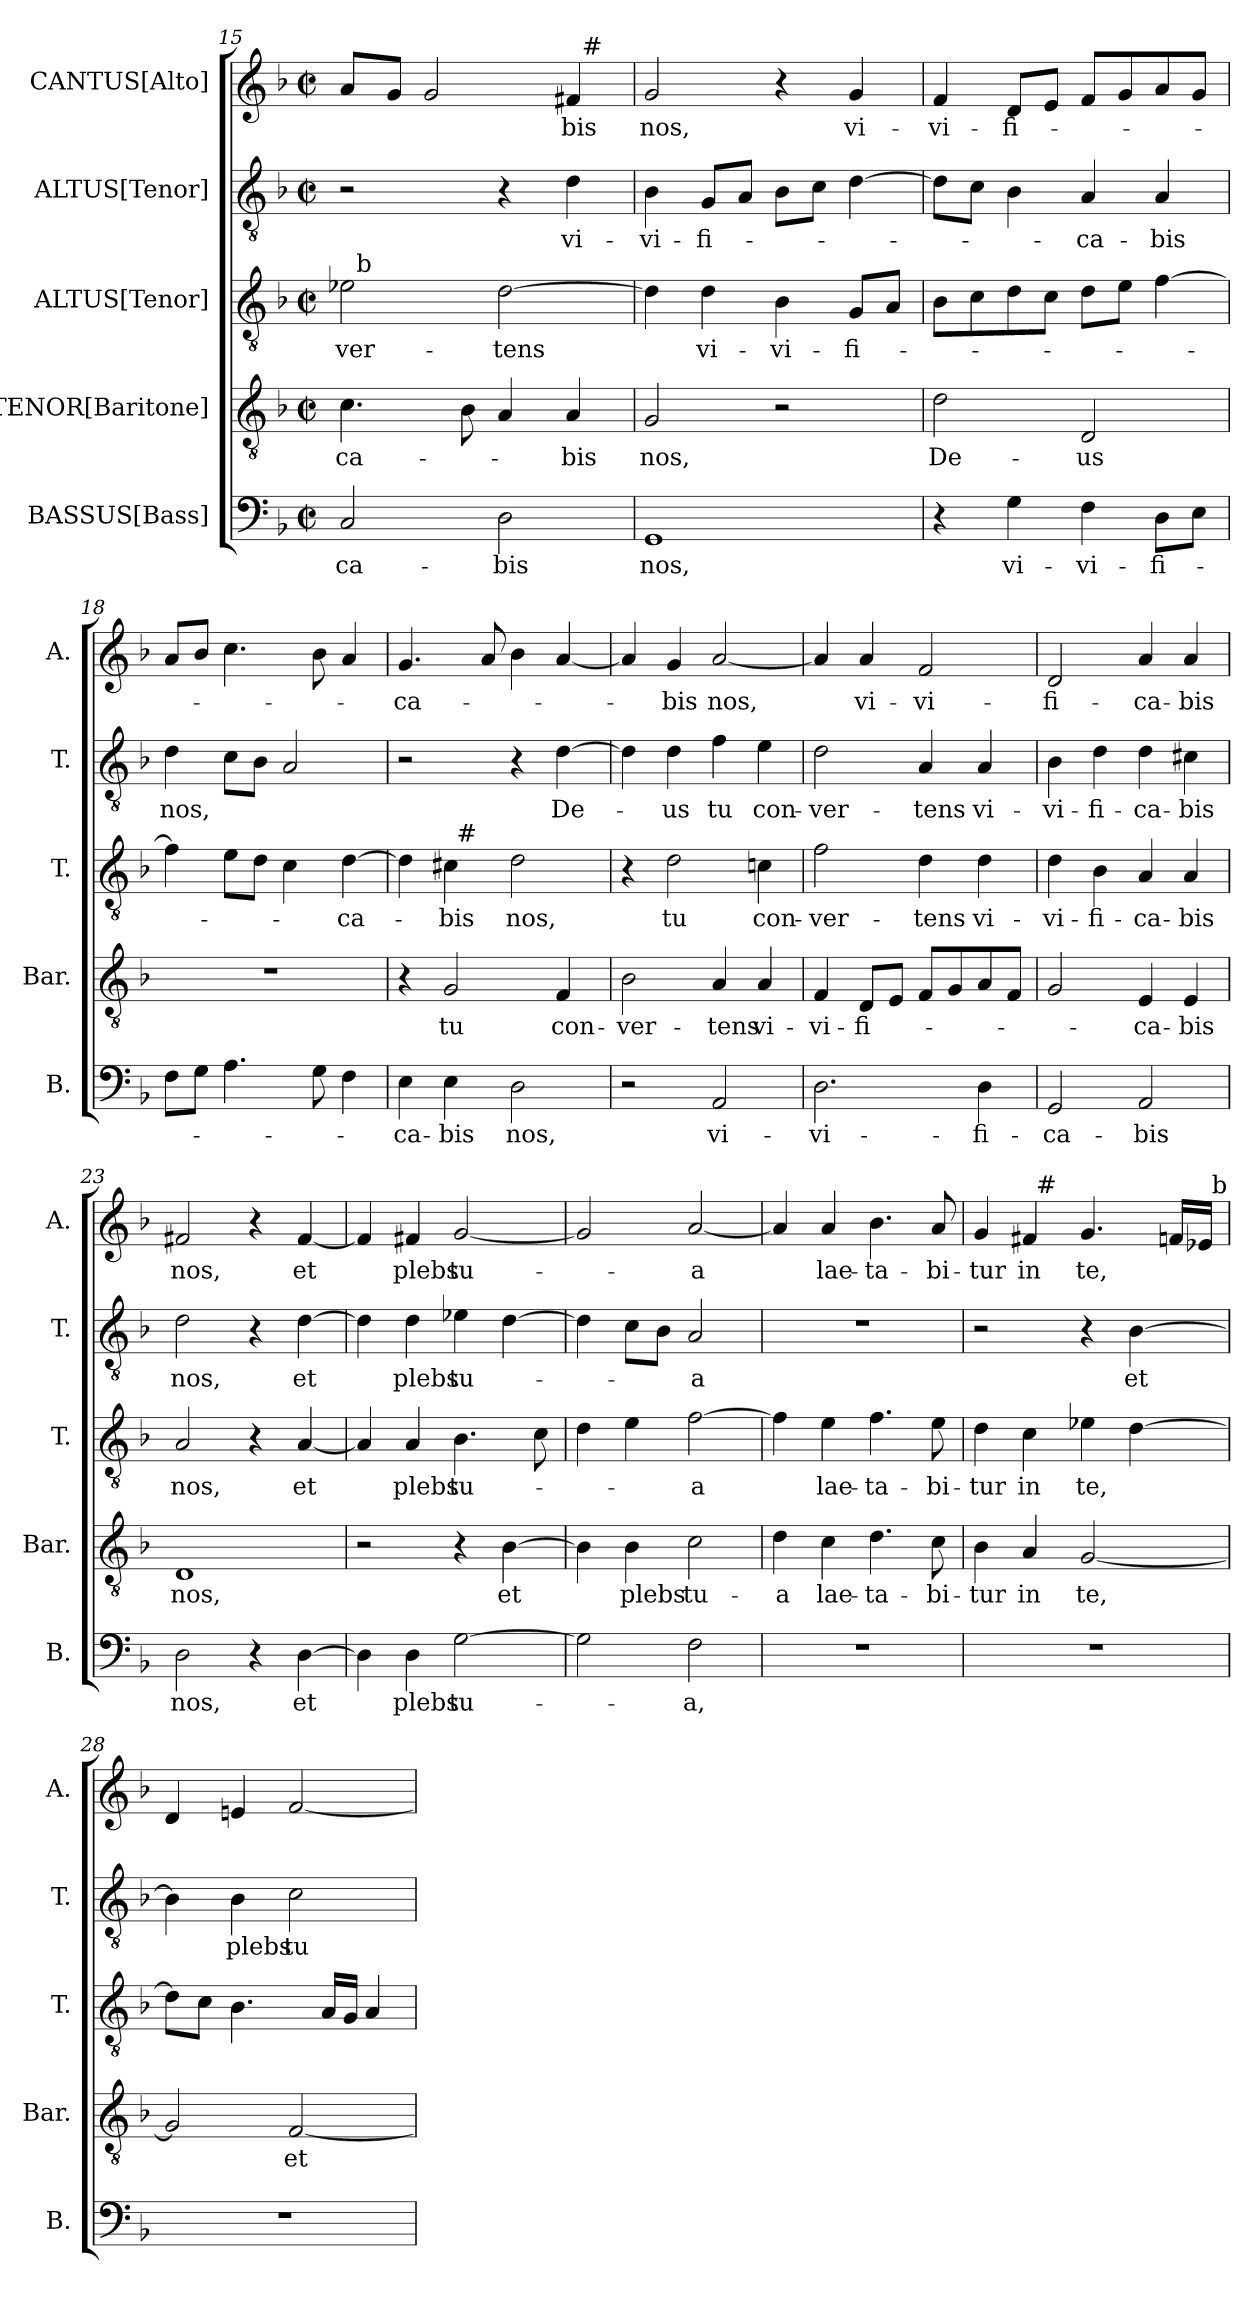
**kern	**text	**kern	**text	**kern	**text	**kern	**text	**kern	**text
*part5	*part5	*part4	*part4	*part3	*part3	*part2	*part2	*part1	*part1
*staff5	*staff5	*staff4	*staff4	*staff3	*staff3	*staff2	*staff2	*staff1	*staff1
*I"BASSUS[Bass]	*	*I"TENOR[Baritone]	*	*I"ALTUS[Tenor]	*	*I"ALTUS[Tenor]	*	*I"CANTUS[Alto]	*
*I'B.	*	*I'Bar.	*	*I'T.	*	*I'T.	*	*I'A.	*
!!LO:PB:g=z
*clefF4	*	*clefGv2	*	*clefGv2	*	*clefGv2	*	*clefG2	*
*	*	*ITrd7c12	*	*ITrd7c12	*	*ITrd7c12	*	*	*
*k[b-]	*	*k[b-]	*	*k[b-]	*	*k[b-]	*	*k[b-]	*
*F:	*	*F:	*	*F:	*	*F:	*	*F:	*
*M2/2	*	*M2/2	*	*M2/2	*	*M2/2	*	*M2/2	*
*met(c|)	*	*met(c|)	*	*met(c|)	*	*met(c|)	*	*met(c|)	*
=15	=15	=15	=15	=15	=15	=15	=15	=15	=15
!	!LO:LY:b	!	!LO:LY:b	!	!LO:LY:b	!	!	!	!
*	*	*	*	*^	*	*	*	*^	*
2C/	-ca-	4.C\	-ca-	2E-\	32ryy	-ver-	2r	.	8a/L	2ryy	.
!	!	!	!	!	!LO:TX:a:t=b	!	!	!	!	!	!
.	.	.	.	.	2ryy	.	.	.	.	.	.
.	.	.	.	.	.	.	.	.	8g/J	.	.
.	.	.	.	.	.	.	.	.	2g/	.	.
.	.	8BB-\	.	.	.	.	.	.	.	.	.
!	!LO:LY:b	!	!	!	!	!LO:LY:b	!	!	!	!	!
2D\	-bis	4AA/	.	[>2D\	.	-tens	4r	.	.	4ryy	.
.	.	.	.	.	4...ryy	.	.	.	.	.	.
!	!	!	!LO:LY:b	!	!	!	!	!LO:LY:b	!	!	!LO:LY:b
.	.	4AA/	-bis	.	.	.	4D\	vi-	4f#/	32ryy	-bis
!	!	!	!	!	!	!	!	!	!	!LO:TX:a:t=#	!
.	.	.	.	.	.	.	.	.	.	8..ryy	.
=16	=16	=16	=16	=16	=16	=16	=16	=16	=16	=16	=16
!	!LO:LY:b	!	!LO:LY:b	!	!	!	!	!LO:LY:b	!	!	!LO:LY:b
*	*	*	*	*v	*v	*	*	*	*v	*v	*
1GG	nos,	2GG/	nos,	4D\]	.	4BB-\	-vi-	2g/	nos,
!	!	!	!	!	!LO:LY:b	!	!LO:LY:b	!	!
.	.	.	.	4D\	vi-	8GG/L	-fi-	.	.
.	.	.	.	.	.	8AA/J	.	.	.
!	!	!	!	!	!LO:LY:b	!	!	!	!
.	.	2r	.	4BB-\	-vi-	8BB-\L	.	4r	.
.	.	.	.	.	.	8C\J	.	.	.
!	!	!	!	!	!LO:LY:b	!	!	!	!LO:LY:b
.	.	.	.	8GG/L	-fi-	[>4D\	.	4g/	vi-
.	.	.	.	8AA/J	.	.	.	.	.
=17	=17	=17	=17	=17	=17	=17	=17	=17	=17
!	!	!	!LO:LY:b	!	!	!	!	!	!LO:LY:b
4r	.	2D\	De-	8BB-\L	.	8D\L]	.	4f/	-vi-
.	.	.	.	8C\	.	8C\J	.	.	.
!	!LO:LY:b	!	!	!	!	!	!	!	!LO:LY:b
4G\	vi-	.	.	8D\	.	4BB-\	.	8d/L	-fi-
.	.	.	.	8C\J	.	.	.	8e/J	.
!	!LO:LY:b	!	!LO:LY:b	!	!	!	!LO:LY:b	!	!
4F\	-vi-	2DD/	-us	8D\L	.	4AA/	-ca-	8f/L	.
.	.	.	.	8E\J	.	.	.	8g/	.
!	!LO:LY:b	!	!	!	!	!	!LO:LY:b	!	!
8D\L	-fi-	.	.	[>4F\	.	4AA/	-bis	8a/	.
8E\J	.	.	.	.	.	.	.	8g/J	.
=18	=18	=18	=18	=18	=18	=18	=18	=18	=18
!	!	!	!	!	!	!	!LO:LY:b	!	!
8F\L	.	1r	.	4F\]	.	4D\	nos,	8a/L	.
8G\J	.	.	.	.	.	.	.	8b-/J	.
4.A\	.	.	.	8E\L	.	8C\L	.	4.cc\	.
.	.	.	.	8D\J	.	8BB-\J	.	.	.
.	.	.	.	4C\	.	2AA/	.	.	.
8G\	.	.	.	.	.	.	.	8b-\	.
!	!	!	!	!	!LO:LY:b	!	!	!	!
4F\	.	.	.	[>4D\	-ca-	.	.	4a/	.
=19	=19	=19	=19	=19	=19	=19	=19	=19	=19
!	!LO:LY:b	!	!	!	!	!	!	!	!LO:LY:b
*	*	*	*	*^	*	*	*	*	*
4E\	-ca-	4r	.	4D\]	4ryy	.	2r	.	4.g/	-ca-
!	!LO:LY:b	!	!LO:LY:b	!	!	!LO:LY:b	!	!	!	!
4E\	-bis	2GG/	tu	4C#\	32ryy	-bis	.	.	.	.
!	!	!	!	!	!LO:TX:a:t=#	!	!	!	!	!
.	.	.	.	.	2ryy	.	.	.	.	.
.	.	.	.	.	.	.	.	.	8a/	.
!	!LO:LY:b	!	!	!	!	!LO:LY:b	!	!	!	!
2D\	nos,	.	.	2D\	.	nos,	4r	.	4b-\	.
!	!	!	!LO:LY:b	!	!	!	!	!LO:LY:b	!	!
.	.	4FF/	con-	.	.	.	[>4D\	De-	[<4a/	.
.	.	.	.	.	8..ryy	.	.	.	.	.
=20	=20	=20	=20	=20	=20	=20	=20	=20	=20	=20
!	!	!	!LO:LY:b	!	!	!	!	!	!	!
*	*	*	*	*v	*v	*	*	*	*	*
2r	.	2BB-\	-ver-	4r	.	4D\]	.	4a/]	.
!	!	!	!	!	!LO:LY:b	!	!LO:LY:b	!	!LO:LY:b
.	.	.	.	2D\	tu	4D\	-us	4g/	-bis
!	!LO:LY:b	!	!LO:LY:b	!	!	!	!LO:LY:b	!	!LO:LY:b
2AA/	vi-	4AA/	-tens	.	.	4F\	tu	[<2a/	nos,
!	!	!	!LO:LY:b	!	!LO:LY:b	!	!LO:LY:b	!	!
.	.	4AA/	vi-	4Cn\	con-	4E\	con-	.	.
=21	=21	=21	=21	=21	=21	=21	=21	=21	=21
!	!LO:LY:b	!	!LO:LY:b	!	!LO:LY:b	!	!LO:LY:b	!	!
2.D\	-vi-	4FF/	-vi-	2F\	-ver-	2D\	-ver-	4a/]	.
!	!	!	!LO:LY:b	!	!	!	!	!	!LO:LY:b
.	.	8DD/L	-fi-	.	.	.	.	4a/	vi-
.	.	8EE/J	.	.	.	.	.	.	.
!	!	!	!	!	!LO:LY:b	!	!LO:LY:b	!	!LO:LY:b
.	.	8FF/L	.	4D\	-tens	4AA/	-tens	2f/	-vi-
.	.	8GG/	.	.	.	.	.	.	.
!	!LO:LY:b	!	!	!	!LO:LY:b	!	!LO:LY:b	!	!
4D\	-fi-	8AA/	.	4D\	vi-	4AA/	vi-	.	.
.	.	8FF/J	.	.	.	.	.	.	.
!!LO:LB:g=z
=22	=22	=22	=22	=22	=22	=22	=22	=22	=22
!	!LO:LY:b	!	!	!	!LO:LY:b	!	!LO:LY:b	!	!LO:LY:b
2GG/	-ca-	2GG/	.	4D\	-vi-	4BB-\	-vi-	2d/	-fi-
!	!	!	!	!	!LO:LY:b	!	!LO:LY:b	!	!
.	.	.	.	4BB-\	-fi-	4D\	-fi-	.	.
!	!LO:LY:b	!	!LO:LY:b	!	!LO:LY:b	!	!LO:LY:b	!	!LO:LY:b
2AA/	-bis	4EE/	-ca-	4AA/	-ca-	4D\	-ca-	4a/	-ca-
!	!	!	!LO:LY:b	!	!LO:LY:b	!	!LO:LY:b	!	!LO:LY:b
.	.	4EE/	-bis	4AA/	-bis	4C#X\	-bis	4a/	-bis
=23	=23	=23	=23	=23	=23	=23	=23	=23	=23
!	!LO:LY:b	!	!LO:LY:b	!	!LO:LY:b	!	!LO:LY:b	!	!LO:LY:b
2D\	nos,	1DD	nos,	2AA/	nos,	2D\	nos,	2f#X/	nos,
4r	.	.	.	4r	.	4r	.	4r	.
!	!LO:LY:b	!	!	!	!LO:LY:b	!	!LO:LY:b	!	!LO:LY:b
[>4D\	et	.	.	[<4AA/	et	[>4D\	et	[<4f#/	et
=24	=24	=24	=24	=24	=24	=24	=24	=24	=24
4D\]	.	2r	.	4AA/]	.	4D\]	.	4f#/]	.
!	!LO:LY:b	!	!	!	!LO:LY:b	!	!LO:LY:b	!	!LO:LY:b
4D\	plebs	.	.	4AA/	plebs	4D\	plebs	4f#X/	plebs
!	!LO:LY:b	!	!	!	!LO:LY:b	!	!LO:LY:b	!	!LO:LY:b
[>2G\	tu-	4r	.	4.BB-\	tu-	4E-X\	tu-	[<2g/	tu-
!	!	!	!LO:LY:b	!	!	!	!	!	!
.	.	[>4BB-\	et	.	.	[>4D\	.	.	.
.	.	.	.	8C\	.	.	.	.	.
=25	=25	=25	=25	=25	=25	=25	=25	=25	=25
2G\]	.	4BB-\]	.	4D\	.	4D\]	.	2g/]	.
!	!	!	!LO:LY:b	!	!	!	!	!	!
.	.	4BB-\	plebs	4E\	.	8C\L	.	.	.
.	.	.	.	.	.	8BB-\J	.	.	.
!	!LO:LY:b	!	!LO:LY:b	!	!LO:LY:b	!	!LO:LY:b	!	!LO:LY:b
2F\	-a,	2C\	tu-	[>2F\	-a	2AA/	-a	[<2a/	-a
=26	=26	=26	=26	=26	=26	=26	=26	=26	=26
!	!	!	!LO:LY:b	!	!	!	!	!	!
1r	.	4D\	-a	4F\]	.	1r	.	4a/]	.
!	!	!	!LO:LY:b	!	!LO:LY:b	!	!	!	!LO:LY:b
.	.	4C\	lae-	4E\	lae-	.	.	4a/	lae-
!	!	!	!LO:LY:b	!	!LO:LY:b	!	!	!	!LO:LY:b
.	.	4.D\	-ta-	4.F\	-ta-	.	.	4.b-\	-ta-
!	!	!	!LO:LY:b	!	!LO:LY:b	!	!	!	!LO:LY:b
.	.	8C\	-bi-	8E\	-bi-	.	.	8a/	-bi-
=27	=27	=27	=27	=27	=27	=27	=27	=27	=27
!	!	!	!LO:LY:b	!	!LO:LY:b	!	!	!	!LO:LY:b
*	*	*	*	*	*	*	*	*^	*
*	*	*	*	*	*	*	*	*	*^	*
1r	.	4BB-\	-tur	4D\	-tur	2r	.	4g/	4ryy	2ryy	-tur
!	!	!	!LO:LY:b	!	!LO:LY:b	!	!	!	!	!	!LO:LY:b
.	.	4AA/	in	4C\	in	.	.	4f#/	32ryy	.	in
!	!	!	!	!	!	!	!	!	!LO:TX:a:t=#	!	!
.	.	.	.	.	.	.	.	.	2ryy	.	.
!	!	!	!LO:LY:b	!	!LO:LY:b	!	!	!	!	!	!LO:LY:b
.	.	[<2GG/	te,	4E-X\	te,	4r	.	4.g/	.	4...ryy	te,
!	!	!	!	!	!	!	!LO:LY:b	!	!	!	!
.	.	.	.	[>4D\	.	[>4BB-\	et	.	.	.	.
.	.	.	.	.	.	.	.	.	8..ryy	.	.
.	.	.	.	.	.	.	.	16fn/LL	.	.	.
.	.	.	.	.	.	.	.	16e-/JJ	.	.	.
!	!	!	!	!	!	!	!	!	!	!LO:TX:a:t=b	!
.	.	.	.	.	.	.	.	.	.	32ryy	.
*	*	*	*	*	*	*	*	*v	*v	*v	*
=28	=28	=28	=28	=28	=28	=28	=28	=28	=28
1r	.	2GG/]	.	8D\L]	.	4BB-\]	.	4d/	.
.	.	.	.	8C\J	.	.	.	.	.
!	!	!	!	!	!	!	!LO:LY:b	!	!
.	.	.	.	4.BB-\	.	4BB-\	plebs	4en/	.
!	!	!	!LO:LY:b	!	!	!	!LO:LY:b	!	!
.	.	[<2FF/	et	.	.	2C\	tu-	[<2f/	.
.	.	.	.	16AA/LL	.	.	.	.	.
.	.	.	.	16GG/JJ	.	.	.	.	.
.	.	.	.	4AA/	.	.	.	.	.
=	=	=	=	=	=	=	=	=	=
*-	*-	*-	*-	*-	*-	*-	*-	*-	*-
